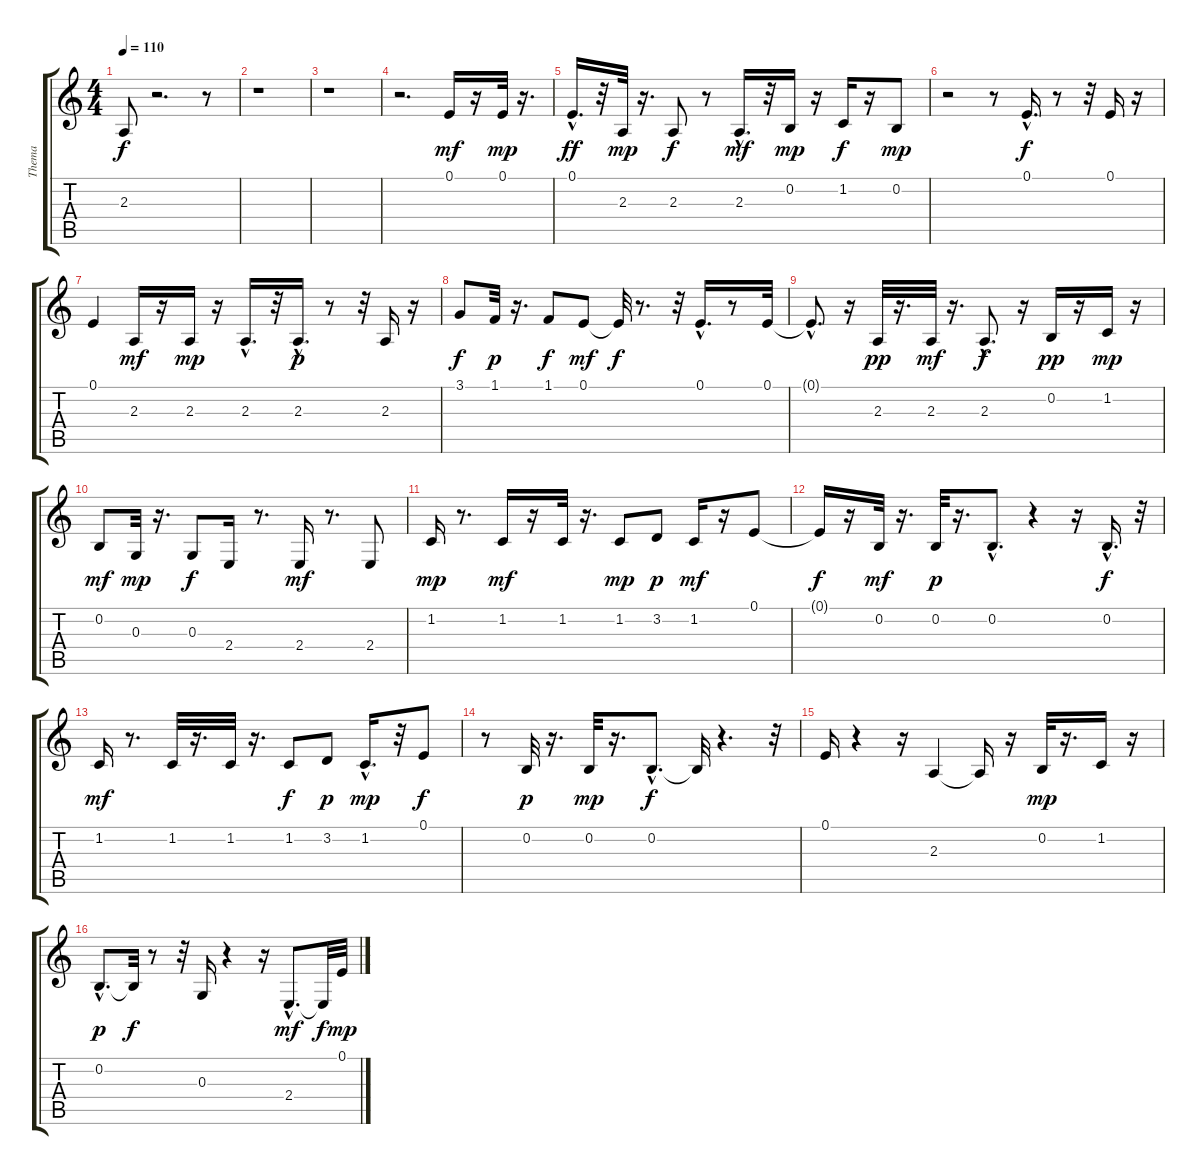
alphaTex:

\track ("Thema" "Thema") {instrument fx5brightness}
\staff {score tabs}
\tuning (E4 B3 G3 D3 A2 E2) {hide}
\ts (4 4)
\tempo 110
\clef g2
\ks c
2.3{t}.8{dy f} r.2{d} r.8 |
r.1 |
r.1 |
r.2{d} 0.1.16{dy mf} r.16 0.1.32{dy mp} r.16{d} |
0.1{hac}.16{d dy ff} r.32 2.3.32{dy mp} r.16{d} 2.3.8{dy f} r.8 2.3{hac}.16{d dy mf} r.32 0.2.16{dy mp} r.16 1.2.16{dy f} r.16 0.2.8{dy mp} |
r.2 r.8 0.1{hac}.16{d dy f} r.8 r.32 0.1.16 r.16 |
0.1.4 2.3.16{dy mf} r.16 2.3.16{dy mp} r.16 2.3{hac}.16{d} r.32 2.3{hac}.16{d dy p} r.8 r.32 2.3.16 r.16 |
3.1.8{dy f} 1.1.32{dy p} r.16{d} 1.1.8{dy f} 0.1.8{dy mf} 0.1{t}.32{dy f} r.8{d} r.32 0.1{hac}.16{d} r.8 0.1.32 |
0.1{hac t}.8{d} r.16 2.3.32{dy pp} r.16{d} 2.3.32{dy mf} r.16{d} 2.3{hac}.8{d dy f} r.16 0.2.16{dy pp} r.16 1.2.16{dy mp} r.16 |
0.2.8{dy mf} 0.3.32{dy mp} r.16{d} 0.3.8{dy f} 2.4.16 r.8{d} 2.4.16{dy mf} r.8{d} 2.4.8 |
1.2.16{dy mp} r.8{d} 1.2.16{dy mf} r.16 1.2.32 r.16{d} 1.2.8{dy mp} 3.2.8{dy p} 1.2.16{dy mf} r.16 0.1.8 |
0.1{t}.16{dy f} r.16 0.2.32{dy mf} r.16{d} 0.2.32{dy p} r.16{d} 0.2{hac}.8{d} r.4 r.16 0.2{hac}.16{d dy f} r.32 |
1.2.16{dy mf} r.8{d} 1.2.32 r.16{d} 1.2.32 r.16{d} 1.2.8{dy f} 3.2.8{dy p} 1.2{hac}.16{d dy mp} r.32 0.1.8{dy f} |
r.8 0.2.32{dy p} r.16{d} 0.2.32{dy mp} r.16{d} 0.2{hac}.8{d dy f} 0.2{t}.32 r.4{d} r.32 |
0.1.16 r.4 r.16 2.3.4 2.3{t}.16 r.16 0.2.32{dy mp} r.16{d} 1.2.16 r.16 |
0.2{hac}.8{d dy p} 0.2{t}.32{dy f} r.8 r.32 0.3.16 r.4 r.16 2.4{hac}.8{d dy mf} 2.4{t}.32{dy f} 0.1.32{dy mp}
